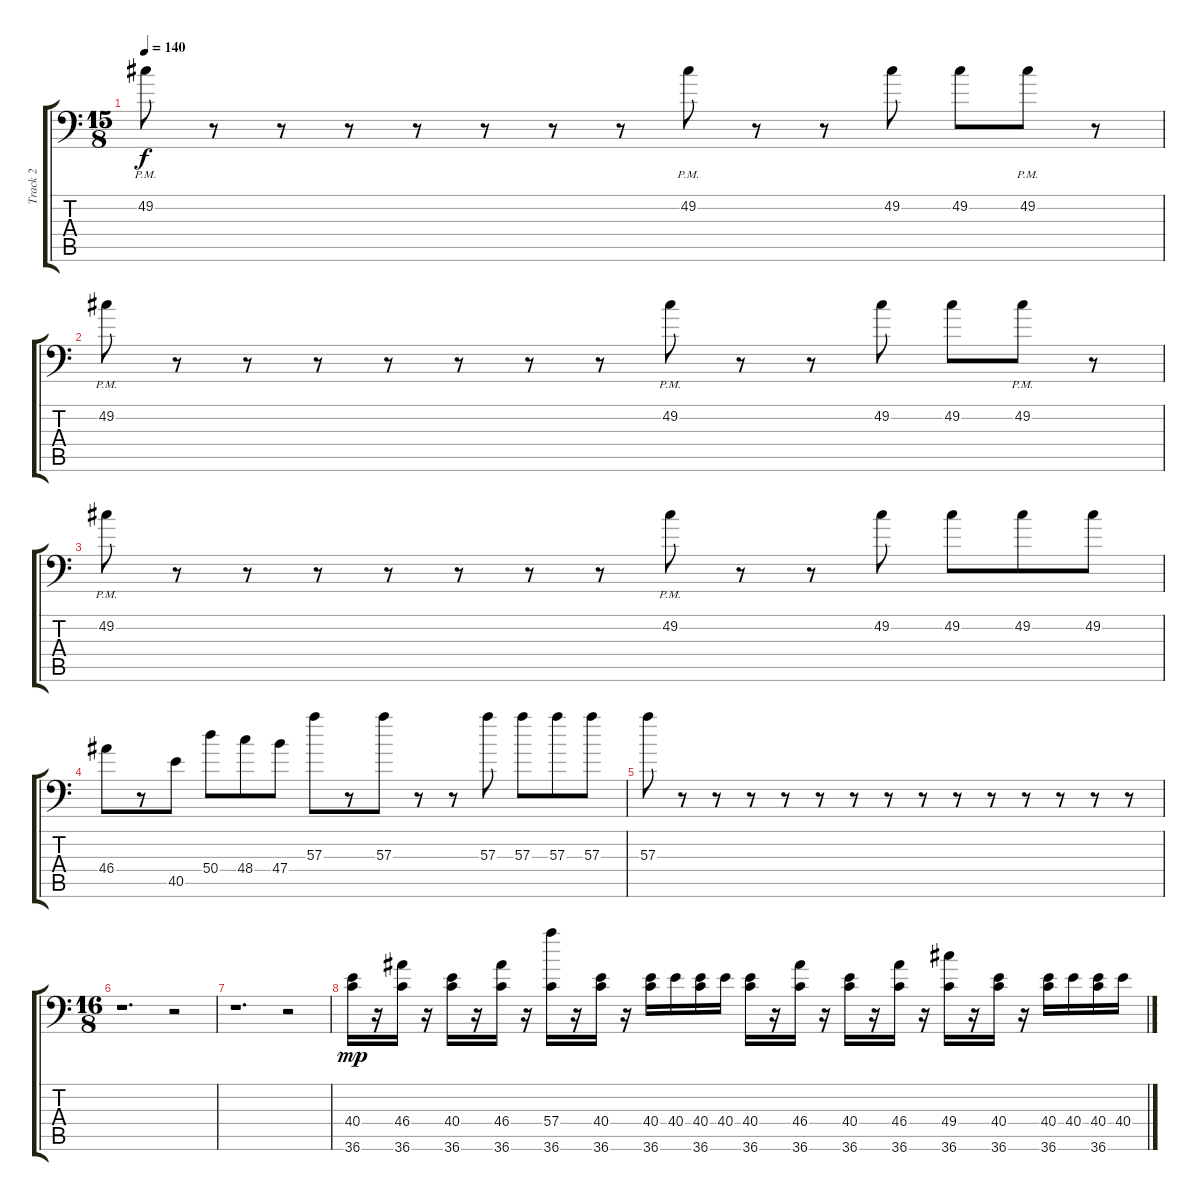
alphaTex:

\track ("Track 2" "Track 2") {instrument acousticgrandpiano}
\staff {score tabs}
\tuning (C-1 C-1 C-1 C-1 C-1 C-1) {hide}
\ts (15 8)
\tempo 140
\clef f4
\ks c
49.2{pm}.8{dy f} r.8 r.8 r.8 r.8 r.8 r.8 r.8 49.2{pm}.8 r.8 r.8 49.2.8 49.2.8 49.2{pm}.8 r.8 |
49.2{pm}.8 r.8 r.8 r.8 r.8 r.8 r.8 r.8 49.2{pm}.8 r.8 r.8 49.2.8 49.2.8 49.2{pm}.8 r.8 |
49.2{pm}.8 r.8 r.8 r.8 r.8 r.8 r.8 r.8 49.2{pm}.8 r.8 r.8 49.2.8 49.2.8 49.2.8 49.2.8 |
46.4.8 r.8 40.5.8 50.4.8 48.4.8 47.4.8 57.3.8 r.8 57.3.8 r.8 r.8 57.3.8 57.3.8 57.3.8 57.3.8 |
57.3.8 r.8 r.8 r.8 r.8 r.8 r.8 r.8 r.8 r.8 r.8 r.8 r.8 r.8 r.8 |
\ts (16 8)
r.1{d} r.2 |
r.1{d} r.2 |
(40.4 36.6).16{dy mp} r.16 (46.4 36.6).16 r.16 (40.4 36.6).16 r.16 (46.4 36.6).16 r.16 (57.4 36.6).16 r.16 (40.4 36.6).16 r.16 (40.4 36.6).16 40.4.16 (40.4 36.6).16 40.4.16 (40.4 36.6).16 r.16 (46.4 36.6).16 r.16 (40.4 36.6).16 r.16 (46.4 36.6).16 r.16 (49.4 36.6).16 r.16 (40.4 36.6).16 r.16 (40.4 36.6).16 40.4.16 (40.4 36.6).16 40.4.16
